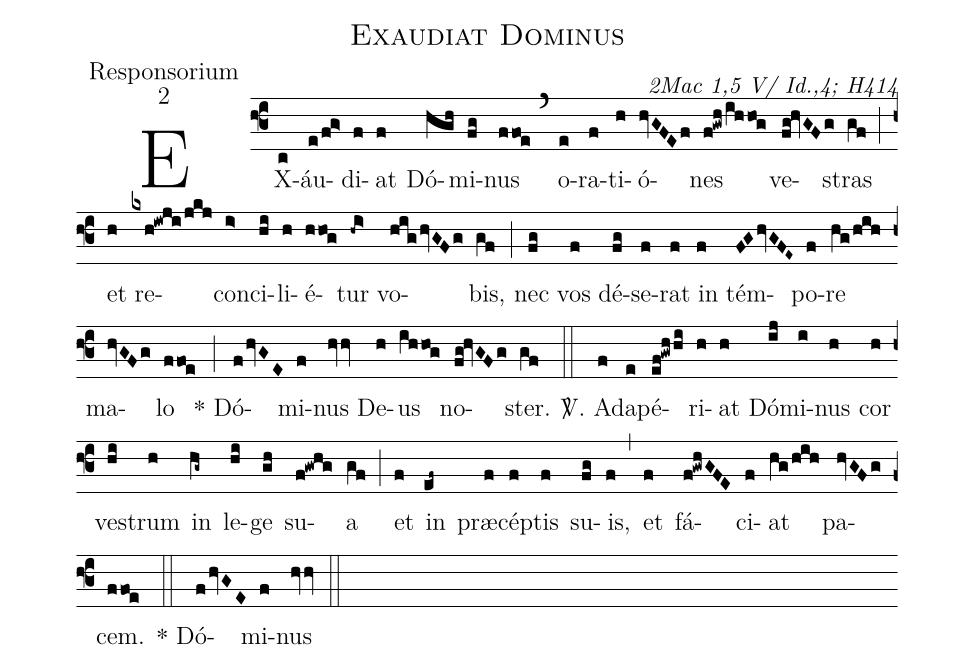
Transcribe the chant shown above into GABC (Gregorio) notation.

name:Exaudiat Dominus;
office-part:Responsorium;
mode:2;
commentary:2Mac 1,5 V/ Id.,4; H414;
%%
(f3)EX(c)áu(e/fg>)di(f)at(f) Dó(hgh)mi(fg)nus(ffoe) (`) o(e)ra(f)ti(h)ó(hvGFEf)nes(f@gwh/ihhog) ve(fg@hvGFg)stras(gf) (;)
et(h) re(kxh@iwji/jkj)con(i>)ci(hi)li(h)é(hhog)tur(-hi>) vo(highvGFg)bis,(gf) (;)
nec(fg) vos(f) dé(fg)se(f)rat(f) in(f) tém(FGhvGFE~)po(f)re(hg/hih) ma(hvGFg)lo(ffoe) (;)
<sp>*</sp> Dó(f/hvGE)mi(f)nus(hvv) De(h)us(ihhog) no(fg@hvGFg)ster.(gf) (::)
<sp>V/</sp>.
Ad(f)a(e)pé(ef@gwh/hi)ri(h)at(h) Dó(ij)mi(i)nus(h) cor(h) ve(hi)strum(h) in(hg~) le(hi)ge(gh) su(f@gwhg)a(gf) (;) et(f) in(ef~) præ(f)cép(f)tis(f) su(fg)is,(f) (,) et(f) fá(f@gwhGFE)ci(f)at(hg/hih) pa(hvGFg)cem.(ffoe) (::)
<sp>*</sp> Dó(f/hvGE)mi(f)nus(hvv) (::)
